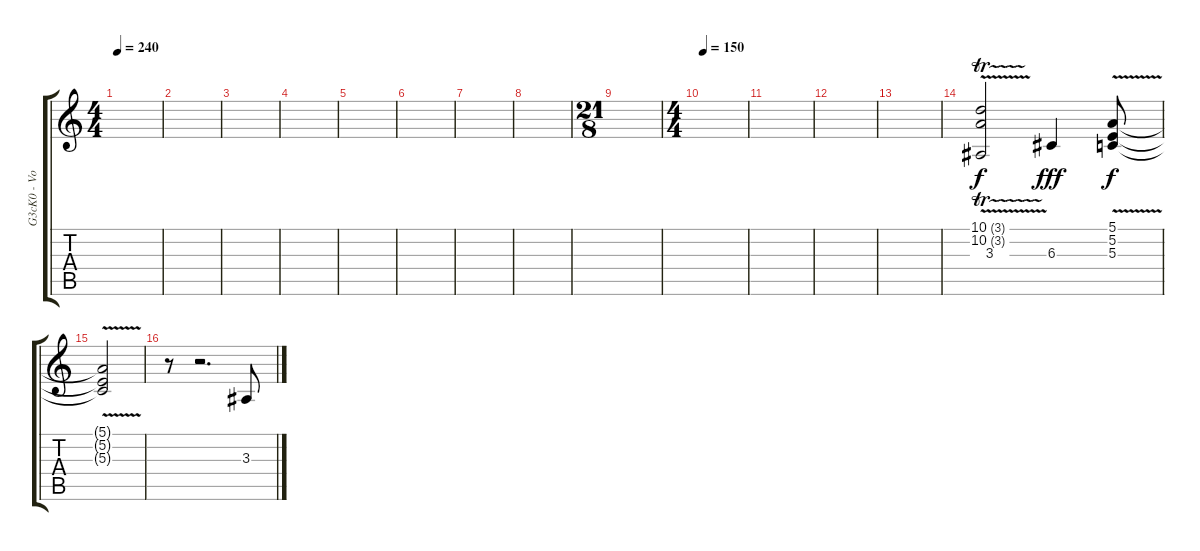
\track ("G3cK0 - Voice" "G3cK0 - Vo") {instrument violin}
\staff {score tabs}
\tuning (E4 B3 G3 D3 A2 E2) {hide}
\ts (4 4)
\tempo 240
\clef g2
\ks c
|
|
|
|
|
|
|
|
\ts (21 8)
|
\ts (4 4)
\tempo 175
\tempo 150
|
|
|
|
(10.1{tr (3 16)} 10.2{tr (3 16)} 3.3{v}).2 6.3.4{dy fff} (5.1{v} 5.2{v} 5.3{v}).8{dy f} |
(5.1{t} 5.2{t} 5.3{t}).2 |
r.8 r.2{d} 3.3.8
